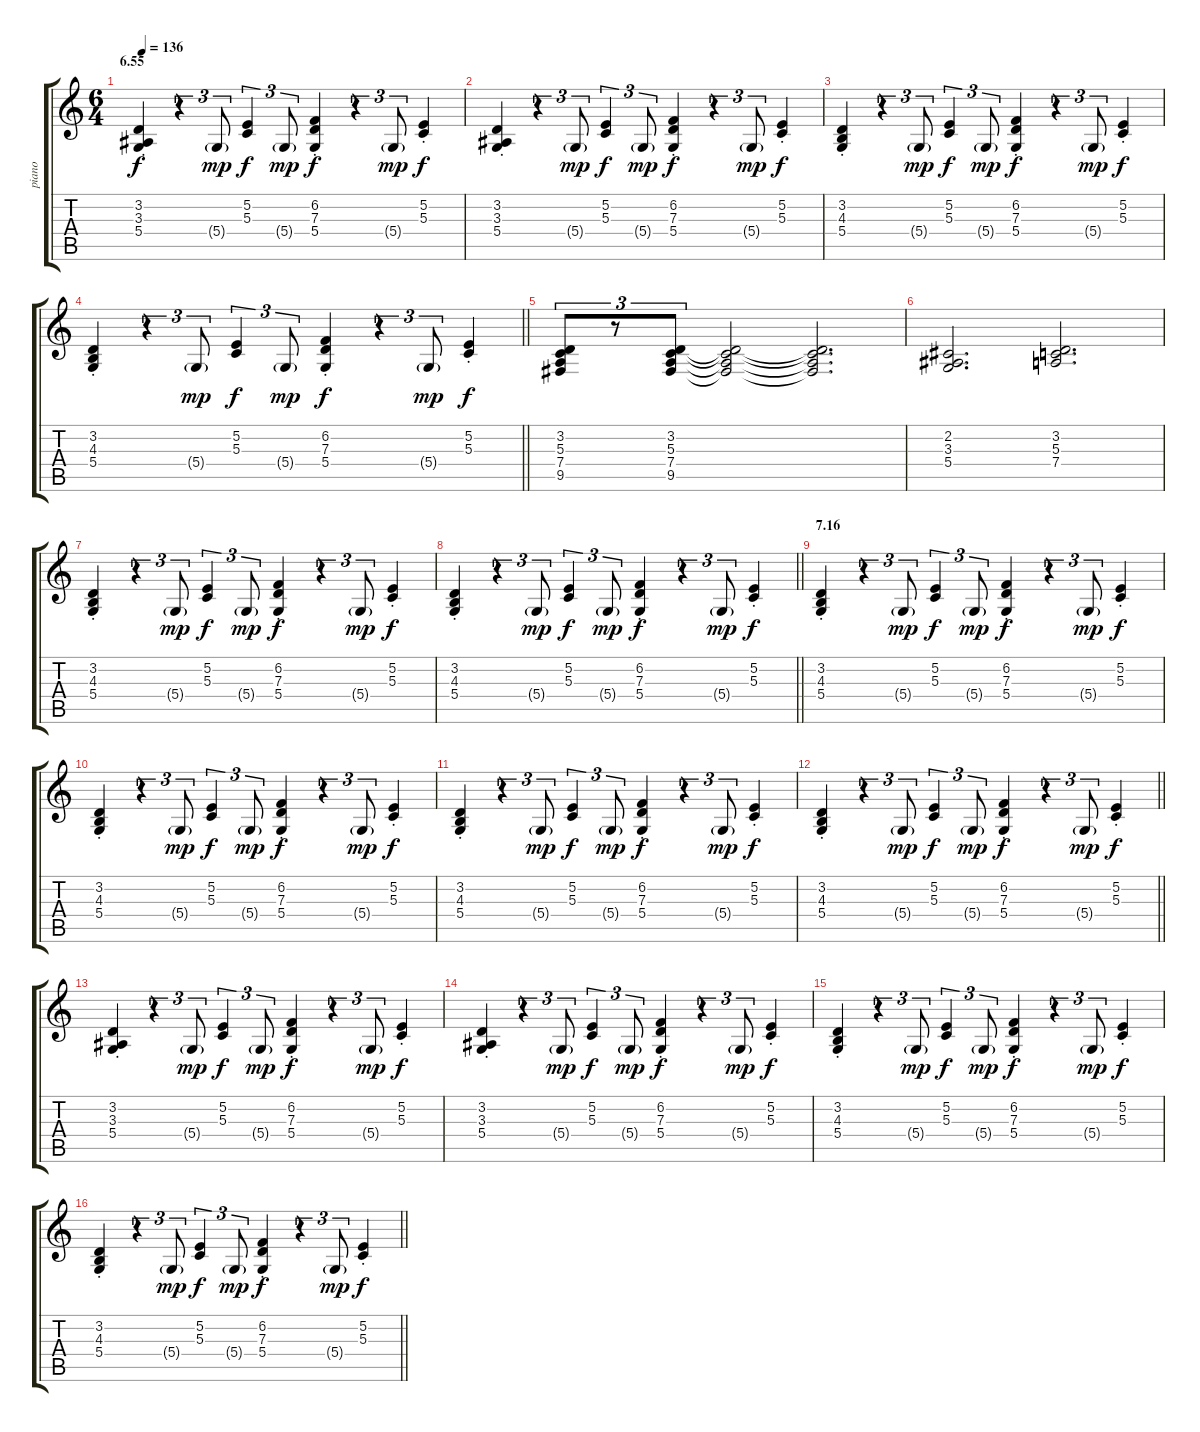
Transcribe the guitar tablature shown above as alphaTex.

\track ("piano" "piano") {instrument acousticgrandpiano}
\staff {score tabs}
\tuning (E4 B3 G3 D3 A2 E2) {hide}
\ts (6 4)
\section ("" "6.55")
\tempo 136
\clef g2
\ks c
(3.2{st} 3.3{st} 5.4{st}).4{dy f} r.4{tu (3 2)} 5.4{g}.8{tu (3 2) dy mp} (5.2 5.3).4{tu (3 2) dy f} 5.4{g}.8{tu (3 2) dy mp} (6.2{st} 7.3{st} 5.4{st}).4{dy f} r.4{tu (3 2)} 5.4{g}.8{tu (3 2) dy mp} (5.2{st} 5.3{st}).4{dy f} |
(3.2{st} 3.3{st} 5.4{st}).4 r.4{tu (3 2)} 5.4{g}.8{tu (3 2) dy mp} (5.2 5.3).4{tu (3 2) dy f} 5.4{g}.8{tu (3 2) dy mp} (6.2{st} 7.3{st} 5.4{st}).4{dy f} r.4{tu (3 2)} 5.4{g}.8{tu (3 2) dy mp} (5.2{st} 5.3{st}).4{dy f} |
(3.2{st} 4.3{st} 5.4{st}).4 r.4{tu (3 2)} 5.4{g}.8{tu (3 2) dy mp} (5.2 5.3).4{tu (3 2) dy f} 5.4{g}.8{tu (3 2) dy mp} (6.2{st} 7.3{st} 5.4{st}).4{dy f} r.4{tu (3 2)} 5.4{g}.8{tu (3 2) dy mp} (5.2{st} 5.3{st}).4{dy f} |
\barLineRight lightlight
(3.2{st} 4.3{st} 5.4{st}).4 r.4{tu (3 2)} 5.4{g}.8{tu (3 2) dy mp} (5.2 5.3).4{tu (3 2) dy f} 5.4{g}.8{tu (3 2) dy mp} (6.2{st} 7.3{st} 5.4{st}).4{dy f} r.4{tu (3 2)} 5.4{g}.8{tu (3 2) dy mp} (5.2{st} 5.3{st}).4{dy f} |
(3.2 5.3 7.4 9.5).8{tu (3 2)} r.8{tu (3 2)} (3.2 5.3 7.4 9.5).8{tu (3 2)} (3.2{t} 5.3{t} 7.4{t} 9.5{t}).2 (3.2{t} 5.3{t} 7.4{t} 9.5{t}).2{d} |
(2.2 3.3 5.4).2{d} (3.2 5.3 7.4).2{d} |
(3.2{st} 4.3{st} 5.4{st}).4 r.4{tu (3 2)} 5.4{g}.8{tu (3 2) dy mp} (5.2 5.3).4{tu (3 2) dy f} 5.4{g}.8{tu (3 2) dy mp} (6.2{st} 7.3{st} 5.4{st}).4{dy f} r.4{tu (3 2)} 5.4{g}.8{tu (3 2) dy mp} (5.2{st} 5.3{st}).4{dy f} |
\barLineRight lightlight
(3.2{st} 4.3{st} 5.4{st}).4 r.4{tu (3 2)} 5.4{g}.8{tu (3 2) dy mp} (5.2 5.3).4{tu (3 2) dy f} 5.4{g}.8{tu (3 2) dy mp} (6.2{st} 7.3{st} 5.4{st}).4{dy f} r.4{tu (3 2)} 5.4{g}.8{tu (3 2) dy mp} (5.2{st} 5.3{st}).4{dy f} |
\section ("" "7.16")
(3.2{st} 4.3{st} 5.4{st}).4 r.4{tu (3 2)} 5.4{g}.8{tu (3 2) dy mp} (5.2 5.3).4{tu (3 2) dy f} 5.4{g}.8{tu (3 2) dy mp} (6.2{st} 7.3{st} 5.4{st}).4{dy f} r.4{tu (3 2)} 5.4{g}.8{tu (3 2) dy mp} (5.2{st} 5.3{st}).4{dy f} |
(3.2{st} 4.3{st} 5.4{st}).4 r.4{tu (3 2)} 5.4{g}.8{tu (3 2) dy mp} (5.2 5.3).4{tu (3 2) dy f} 5.4{g}.8{tu (3 2) dy mp} (6.2{st} 7.3{st} 5.4{st}).4{dy f} r.4{tu (3 2)} 5.4{g}.8{tu (3 2) dy mp} (5.2{st} 5.3{st}).4{dy f} |
(3.2{st} 4.3{st} 5.4{st}).4 r.4{tu (3 2)} 5.4{g}.8{tu (3 2) dy mp} (5.2 5.3).4{tu (3 2) dy f} 5.4{g}.8{tu (3 2) dy mp} (6.2{st} 7.3{st} 5.4{st}).4{dy f} r.4{tu (3 2)} 5.4{g}.8{tu (3 2) dy mp} (5.2{st} 5.3{st}).4{dy f} |
\barLineRight lightlight
(3.2{st} 4.3{st} 5.4{st}).4 r.4{tu (3 2)} 5.4{g}.8{tu (3 2) dy mp} (5.2 5.3).4{tu (3 2) dy f} 5.4{g}.8{tu (3 2) dy mp} (6.2{st} 7.3{st} 5.4{st}).4{dy f} r.4{tu (3 2)} 5.4{g}.8{tu (3 2) dy mp} (5.2{st} 5.3{st}).4{dy f} |
(3.2{st} 3.3{st} 5.4{st}).4 r.4{tu (3 2)} 5.4{g}.8{tu (3 2) dy mp} (5.2 5.3).4{tu (3 2) dy f} 5.4{g}.8{tu (3 2) dy mp} (6.2{st} 7.3{st} 5.4{st}).4{dy f} r.4{tu (3 2)} 5.4{g}.8{tu (3 2) dy mp} (5.2{st} 5.3{st}).4{dy f} |
(3.2{st} 3.3{st} 5.4{st}).4 r.4{tu (3 2)} 5.4{g}.8{tu (3 2) dy mp} (5.2 5.3).4{tu (3 2) dy f} 5.4{g}.8{tu (3 2) dy mp} (6.2{st} 7.3{st} 5.4{st}).4{dy f} r.4{tu (3 2)} 5.4{g}.8{tu (3 2) dy mp} (5.2{st} 5.3{st}).4{dy f} |
(3.2{st} 4.3{st} 5.4{st}).4 r.4{tu (3 2)} 5.4{g}.8{tu (3 2) dy mp} (5.2 5.3).4{tu (3 2) dy f} 5.4{g}.8{tu (3 2) dy mp} (6.2{st} 7.3{st} 5.4{st}).4{dy f} r.4{tu (3 2)} 5.4{g}.8{tu (3 2) dy mp} (5.2{st} 5.3{st}).4{dy f} |
\barLineRight lightlight
(3.2{st} 4.3{st} 5.4{st}).4 r.4{tu (3 2)} 5.4{g}.8{tu (3 2) dy mp} (5.2 5.3).4{tu (3 2) dy f} 5.4{g}.8{tu (3 2) dy mp} (6.2{st} 7.3{st} 5.4{st}).4{dy f} r.4{tu (3 2)} 5.4{g}.8{tu (3 2) dy mp} (5.2{st} 5.3{st}).4{dy f}
